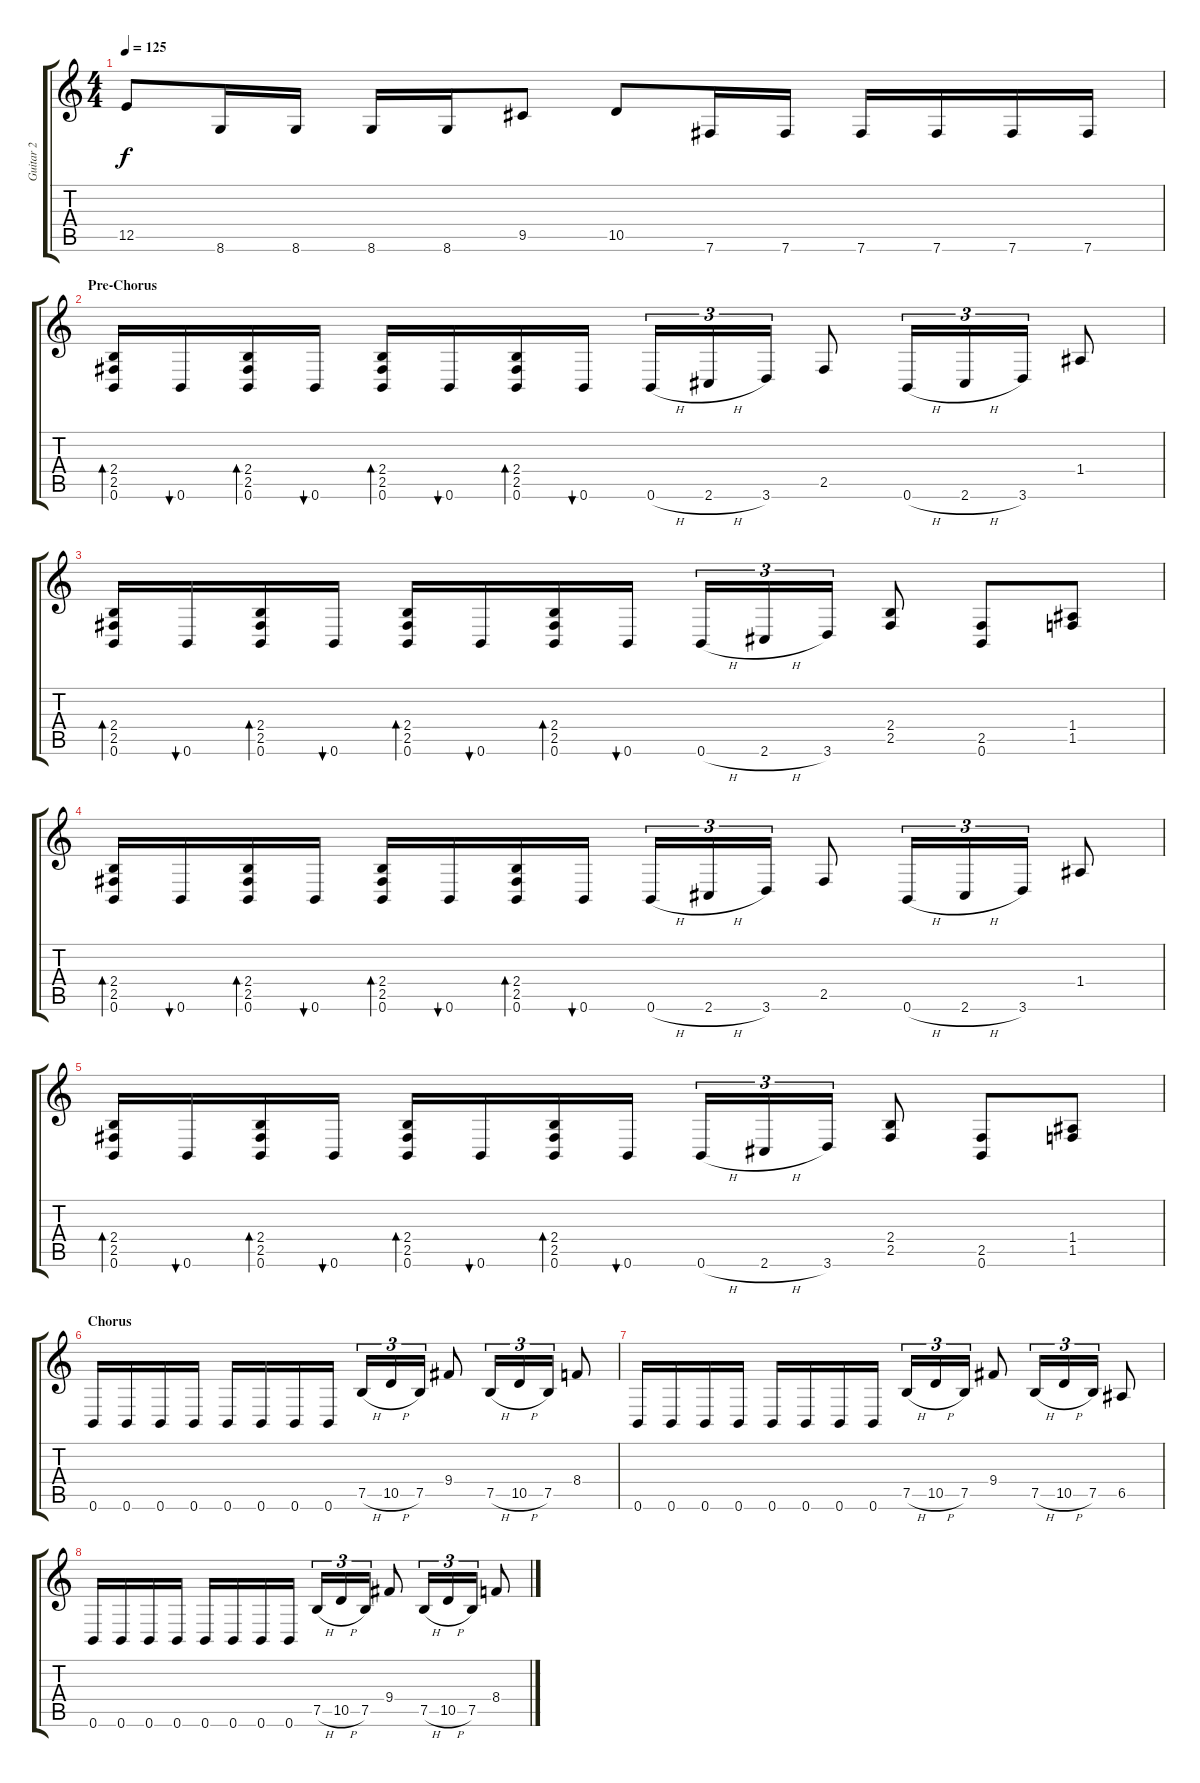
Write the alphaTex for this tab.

\track ("Guitar 2" "Guitar 2") {instrument overdrivenguitar}
\staff {score tabs}
\tuning (B3 Gb3 D3 A2 E2 B1) {hide}
\ts (4 4)
\tempo 125
\clef g2
\ks c
12.5.8{dy f} 8.6.16 8.6.16 8.6.16 8.6.16 9.5.8 10.5.8 7.6.16 7.6.16 7.6.16 7.6.16 7.6.16 7.6.16 |
\section ("" "Pre-Chorus")
(2.4 2.5 0.6).16{bd 60} 0.6.16{bu 60} (2.4 2.5 0.6).16{bd 60} 0.6.16{bu 60} (2.4 2.5 0.6).16{bd 60} 0.6.16{bu 60} (2.4 2.5 0.6).16{bd 60} 0.6.16{bu 60} 0.6{h}.16{tu (3 2)} 2.6{h}.16{tu (3 2)} 3.6.16{tu (3 2)} 2.5.8 0.6{h}.16{tu (3 2)} 2.6{h}.16{tu (3 2)} 3.6.16{tu (3 2)} 1.4.8 |
(2.4 2.5 0.6).16{bd 60} 0.6.16{bu 60} (2.4 2.5 0.6).16{bd 60} 0.6.16{bu 60} (2.4 2.5 0.6).16{bd 60} 0.6.16{bu 60} (2.4 2.5 0.6).16{bd 60} 0.6.16{bu 60} 0.6{h}.16{tu (3 2)} 2.6{h}.16{tu (3 2)} 3.6.16{tu (3 2)} (2.4 2.5).8 (2.5 0.6).8 (1.4 1.5).8 |
(2.4 2.5 0.6).16{bd 60} 0.6.16{bu 60} (2.4 2.5 0.6).16{bd 60} 0.6.16{bu 60} (2.4 2.5 0.6).16{bd 60} 0.6.16{bu 60} (2.4 2.5 0.6).16{bd 60} 0.6.16{bu 60} 0.6{h}.16{tu (3 2)} 2.6{h}.16{tu (3 2)} 3.6.16{tu (3 2)} 2.5.8 0.6{h}.16{tu (3 2)} 2.6{h}.16{tu (3 2)} 3.6.16{tu (3 2)} 1.4.8 |
(2.4 2.5 0.6).16{bd 60} 0.6.16{bu 60} (2.4 2.5 0.6).16{bd 60} 0.6.16{bu 60} (2.4 2.5 0.6).16{bd 60} 0.6.16{bu 60} (2.4 2.5 0.6).16{bd 60} 0.6.16{bu 60} 0.6{h}.16{tu (3 2)} 2.6{h}.16{tu (3 2)} 3.6.16{tu (3 2)} (2.4 2.5).8 (2.5 0.6).8 (1.4 1.5).8 |
\section ("" "Chorus")
0.6.16 0.6.16 0.6.16 0.6.16 0.6.16 0.6.16 0.6.16 0.6.16 7.5{h}.16{tu (3 2)} 10.5{h}.16{tu (3 2)} 7.5.16{tu (3 2)} 9.4.8 7.5{h}.16{tu (3 2)} 10.5{h}.16{tu (3 2)} 7.5.16{tu (3 2)} 8.4.8 |
0.6.16 0.6.16 0.6.16 0.6.16 0.6.16 0.6.16 0.6.16 0.6.16 7.5{h}.16{tu (3 2)} 10.5{h}.16{tu (3 2)} 7.5.16{tu (3 2)} 9.4.8 7.5{h}.16{tu (3 2)} 10.5{h}.16{tu (3 2)} 7.5.16{tu (3 2)} 6.5.8 |
0.6.16 0.6.16 0.6.16 0.6.16 0.6.16 0.6.16 0.6.16 0.6.16 7.5{h}.16{tu (3 2)} 10.5{h}.16{tu (3 2)} 7.5.16{tu (3 2)} 9.4.8 7.5{h}.16{tu (3 2)} 10.5{h}.16{tu (3 2)} 7.5.16{tu (3 2)} 8.4.8
